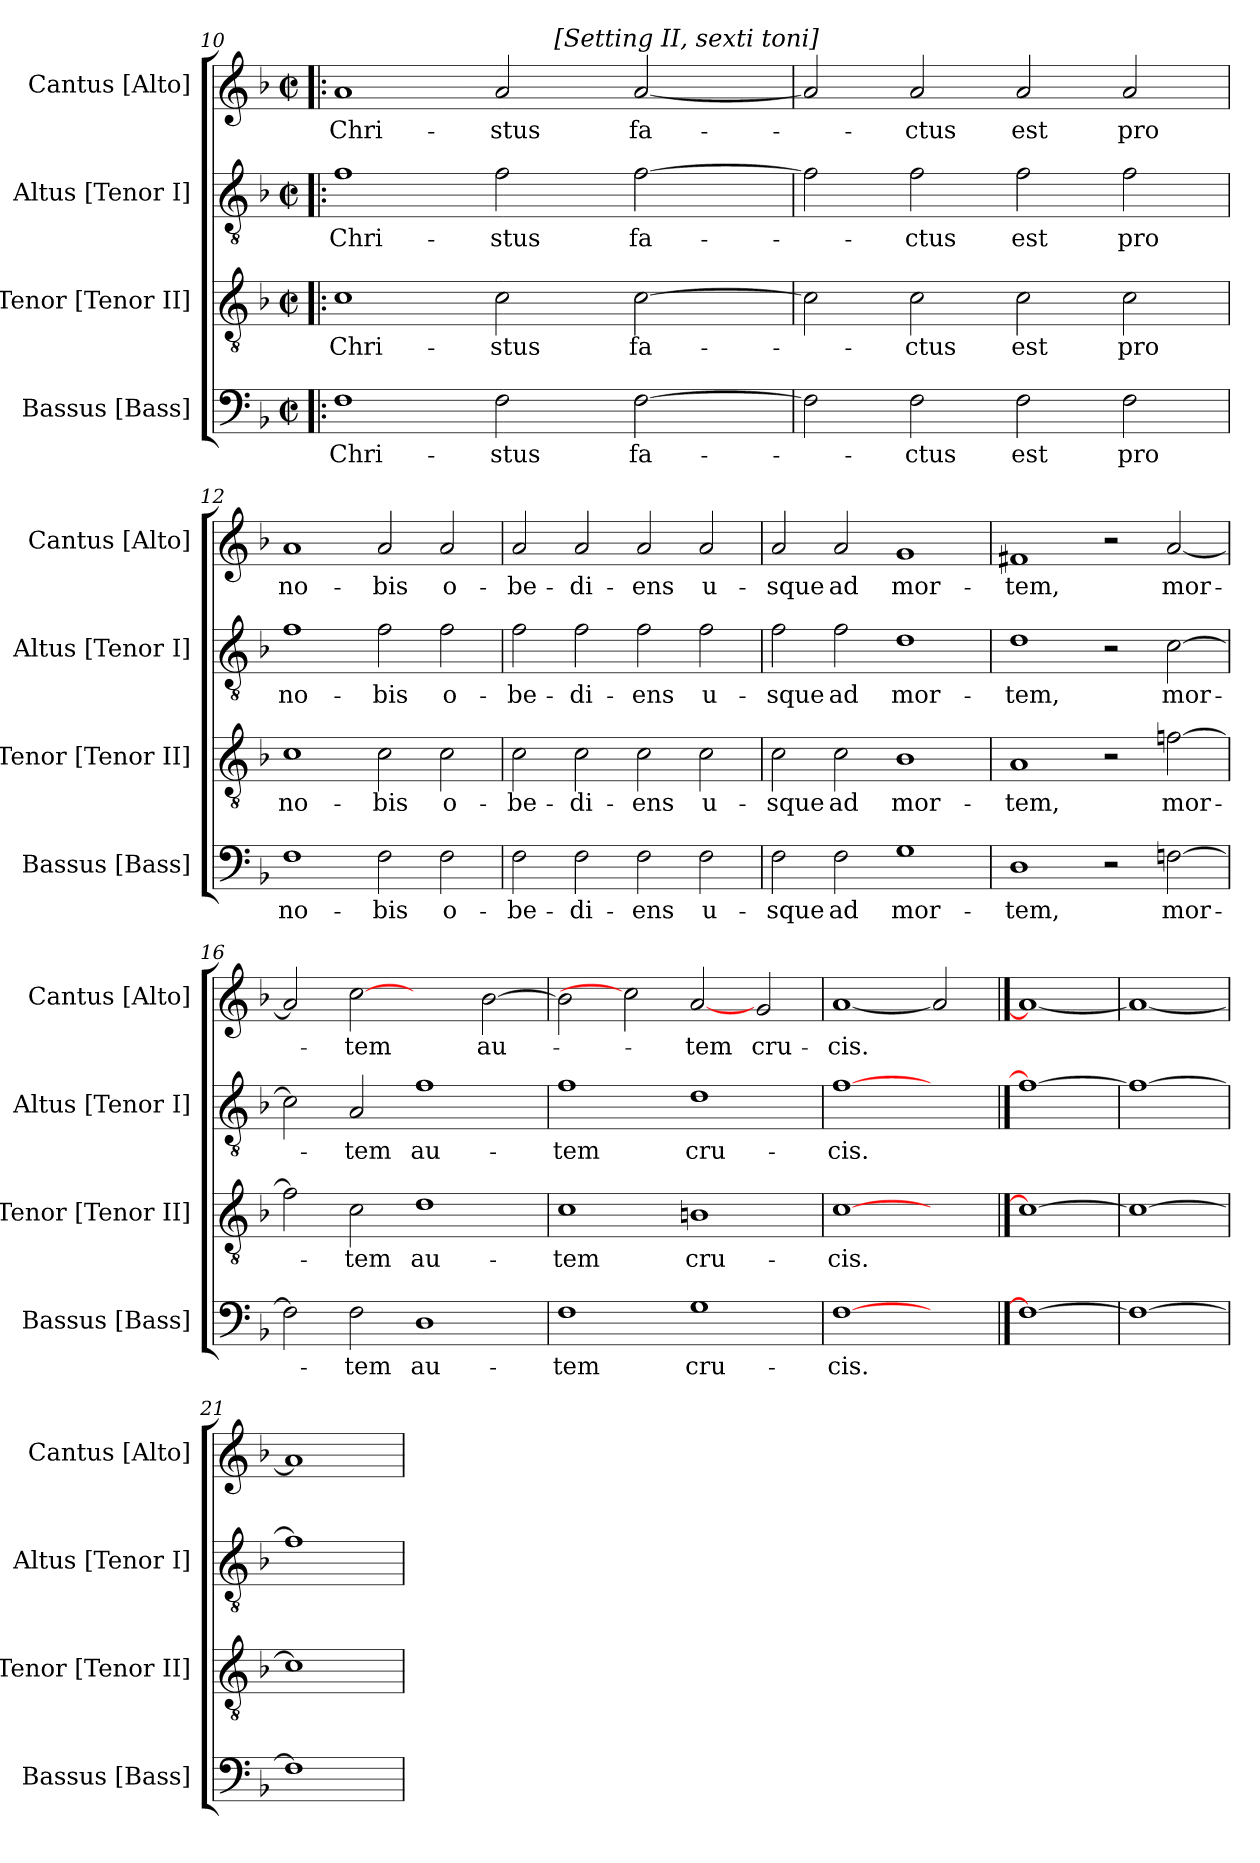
**kern	**text	**kern	**text	**kern	**text	**kern	**text
*part4	*part4	*part3	*part3	*part2	*part2	*part1	*part1
*staff4	*staff4	*staff3	*staff3	*staff2	*staff2	*staff1	*staff1
*I"Bassus [Bass]	*	*I"Tenor [Tenor II]	*	*I"Altus [Tenor I]	*	*I"Cantus [Alto]	*
*I'Bassus [Bass]	*	*I'Tenor [Tenor II]	*	*I'Altus [Tenor I]	*	*I'Cantus [Alto]	*
!!LO:LB:g=z
*clefF4	*	*clefGv2	*	*clefGv2	*	*clefG2	*
*k[b-]	*	*k[b-]	*	*k[b-]	*	*k[b-]	*
*F:	*	*F:	*	*F:	*	*F:	*
*M2/2	*	*M2/2	*	*M2/2	*	*M2/2	*
*met(c|)	*	*met(c|)	*	*met(c|)	*	*met(c|)	*
=10!|:	=10!|:	=10!|:	=10!|:	=10!|:	=10!|:	=10!|:	=10!|:
!	!LO:LY:b	!	!LO:LY:b	!	!LO:LY:b	!	!LO:LY:b
*	*	*	*	*	*	*^	*
1F	Chri-	1c	Chri-	1f	Chri-	1a	1ryy	Chri-
!	!LO:LY:b	!	!LO:LY:b	!	!LO:LY:b	!	!	!LO:LY:b
2F\	-stus	2c\	-stus	2f\	-stus	2a/	8.ryy	-stus
!	!	!	!	!	!	!	!LO:TX:a:t=[Setting II, sexti toni]	!
.	.	.	.	.	.	.	2ryy	.
!	!LO:LY:b	!	!LO:LY:b	!	!LO:LY:b	!	!	!LO:LY:b
[>2F\	fa-	[>2c\	fa-	[>2f\	fa-	[<2a/	.	fa-
.	.	.	.	.	.	.	4ryy	.
.	.	.	.	.	.	.	16ryy	.
*	*	*	*	*	*	*v	*v	*
=11	=11	=11	=11	=11	=11	=11	=11
2F\]	.	2c\]	.	2f\]	.	2a/]	.
!	!LO:LY:b	!	!LO:LY:b	!	!LO:LY:b	!	!LO:LY:b
2F\	-ctus	2c\	-ctus	2f\	-ctus	2a/	-ctus
!	!LO:LY:b	!	!LO:LY:b	!	!LO:LY:b	!	!LO:LY:b
2F\	est	2c\	est	2f\	est	2a/	est
!	!LO:LY:b	!	!LO:LY:b	!	!LO:LY:b	!	!LO:LY:b
2F\	pro	2c\	pro	2f\	pro	2a/	pro
=12	=12	=12	=12	=12	=12	=12	=12
!	!LO:LY:b	!	!LO:LY:b	!	!LO:LY:b	!	!LO:LY:b
1F	no-	1c	no-	1f	no-	1a	no-
!	!LO:LY:b	!	!LO:LY:b	!	!LO:LY:b	!	!LO:LY:b
2F\	-bis	2c\	-bis	2f\	-bis	2a/	-bis
!	!LO:LY:b	!	!LO:LY:b	!	!LO:LY:b	!	!LO:LY:b
2F\	o-	2c\	o-	2f\	o-	2a/	o-
=13	=13	=13	=13	=13	=13	=13	=13
!	!LO:LY:b	!	!LO:LY:b	!	!LO:LY:b	!	!LO:LY:b
2F\	-be-	2c\	-be-	2f\	-be-	2a/	-be-
!	!LO:LY:b	!	!LO:LY:b	!	!LO:LY:b	!	!LO:LY:b
2F\	-di-	2c\	-di-	2f\	-di-	2a/	-di-
!	!LO:LY:b	!	!LO:LY:b	!	!LO:LY:b	!	!LO:LY:b
2F\	-ens	2c\	-ens	2f\	-ens	2a/	-ens
!	!LO:LY:b	!	!LO:LY:b	!	!LO:LY:b	!	!LO:LY:b
2F\	u-	2c\	u-	2f\	u-	2a/	u-
!!LO:PB:g=z
=14	=14	=14	=14	=14	=14	=14	=14
!	!LO:LY:b	!	!LO:LY:b	!	!LO:LY:b	!	!LO:LY:b
2F\	-sque	2c\	-sque	2f\	-sque	2a/	-sque
!	!LO:LY:b	!	!LO:LY:b	!	!LO:LY:b	!	!LO:LY:b
2F\	ad	2c\	ad	2f\	ad	2a/	ad
!	!LO:LY:b	!	!LO:LY:b	!	!LO:LY:b	!	!LO:LY:b
1G	mor-	1B-	mor-	1d	mor-	1g	mor-
=15	=15	=15	=15	=15	=15	=15	=15
!	!LO:LY:b	!	!LO:LY:b	!	!LO:LY:b	!	!LO:LY:b
1D	-tem,	1A	-tem,	1d	-tem,	1f#X	-tem,
2r	.	2r	.	2r	.	2r	.
!	!LO:LY:b	!	!LO:LY:b	!	!LO:LY:b	!	!LO:LY:b
[>2Fn\	mor-	[>2fni\	mor-	[>2c\	mor-	[<2a/	mor-
=16	=16	=16	=16	=16	=16	=16	=16
2F\]	.	2f\]	.	2c\]	.	2a/]	.
!	!LO:LY:b	!	!LO:LY:b	!	!LO:LY:b	!	!LO:LY:b
2F\	-tem	2c\	-tem	2A/	-tem	[2cc	-tem
!	!LO:LY:b	!	!LO:LY:b	!	!LO:LY:b	!	!
1D	au-	1d	au-	1f	au-	2ryy	.
!	!	!	!	!	!	!	!LO:LY:b
.	.	.	.	.	.	[>2b-\	au-
=17	=17	=17	=17	=17	=17	=17	=17
!	!LO:LY:b	!	!LO:LY:b	!	!LO:LY:b	!	!
1F	-tem	1c	-tem	1f	-tem	2b-\]	.
.	.	.	.	.	.	2cc]	.
!	!LO:LY:b	!	!LO:LY:b	!	!LO:LY:b	!	!LO:LY:b
1G	cru-	1Bn	cru-	1d	cru-	[2a	-tem
!	!	!	!	!	!	!	!LO:LY:b
.	.	.	.	.	.	2g/	cru-
=18	=18	=18	=18	=18	=18	=18	=18
!	!LO:LY:b	!	!LO:LY:b	!	!LO:LY:b	!	!LO:LY:b
[1F	-cis.	[1c	-cis.	[1f	-cis.	[1a	-cis.
2ryy	.	2ryy	.	2ryy	.	2a]	.
==19	==19	==19	==19	==19	==19	==19	==19
1F_	.	1c_	.	1f_	.	1a_	.
=20	=20	=20	=20	=20	=20	=20	=20
1F_	.	1c_	.	1f_	.	1a_	.
=21	=21	=21	=21	=21	=21	=21	=21
1F]	.	1c]	.	1f]	.	1a]	.
=	=	=	=	=	=	=	=
*-	*-	*-	*-	*-	*-	*-	*-
